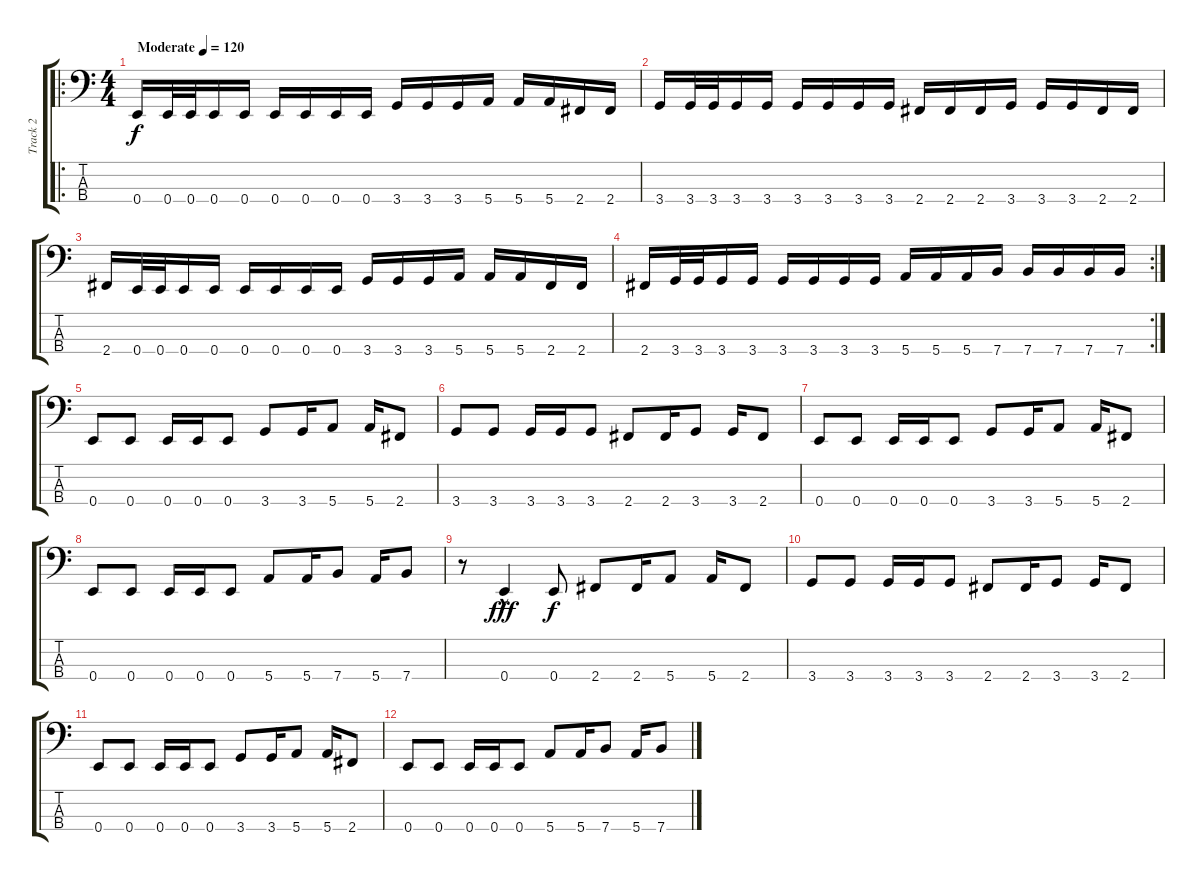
\track ("Track 2" "Track 2") {instrument electricbassfinger}
\staff {score tabs}
\tuning (G2 D2 A1 E1) {hide}
\ro
\ts (4 4)
\tempo (120 "Moderate")
\clef f4
\ks c
0.4.16{dy f instrument electricbassfinger} 0.4.32 0.4.32 0.4.16 0.4.16 0.4.16 0.4.16 0.4.16 0.4.16 3.4.16 3.4.16 3.4.16 5.4.16 5.4.16 5.4.16 2.4.16 2.4.16 |
3.4.16 3.4.32 3.4.32 3.4.16 3.4.16 3.4.16 3.4.16 3.4.16 3.4.16 2.4.16 2.4.16 2.4.16 3.4.16 3.4.16 3.4.16 2.4.16 2.4.16 |
2.4.16 0.4.32 0.4.32 0.4.16 0.4.16 0.4.16 0.4.16 0.4.16 0.4.16 3.4.16 3.4.16 3.4.16 5.4.16 5.4.16 5.4.16 2.4.16 2.4.16 |
\rc 2
2.4.16 3.4.32 3.4.32 3.4.16 3.4.16 3.4.16 3.4.16 3.4.16 3.4.16 5.4.16 5.4.16 5.4.16 7.4.16 7.4.16 7.4.16 7.4.16 7.4.16 |
0.4.8 0.4.8 0.4.16 0.4.16 0.4.8 3.4.8 3.4.16 5.4.8 5.4.16 2.4.8 |
3.4.8 3.4.8 3.4.16 3.4.16 3.4.8 2.4.8 2.4.16 3.4.8 3.4.16 2.4.8 |
0.4.8 0.4.8 0.4.16 0.4.16 0.4.8 3.4.8 3.4.16 5.4.8 5.4.16 2.4.8 |
0.4.8 0.4.8 0.4.16 0.4.16 0.4.8 5.4.8 5.4.16 7.4.8 5.4.16 7.4.8 |
r.8 0.4{hac}.4{dy fff} 0.4.8{dy f} 2.4.8 2.4.16 5.4.8 5.4.16 2.4.8 |
3.4.8 3.4.8 3.4.16 3.4.16 3.4.8 2.4.8 2.4.16 3.4.8 3.4.16 2.4.8 |
0.4.8 0.4.8 0.4.16 0.4.16 0.4.8 3.4.8 3.4.16 5.4.8 5.4.16 2.4.8 |
0.4.8 0.4.8 0.4.16 0.4.16 0.4.8 5.4.8 5.4.16 7.4.8 5.4.16 7.4.8
